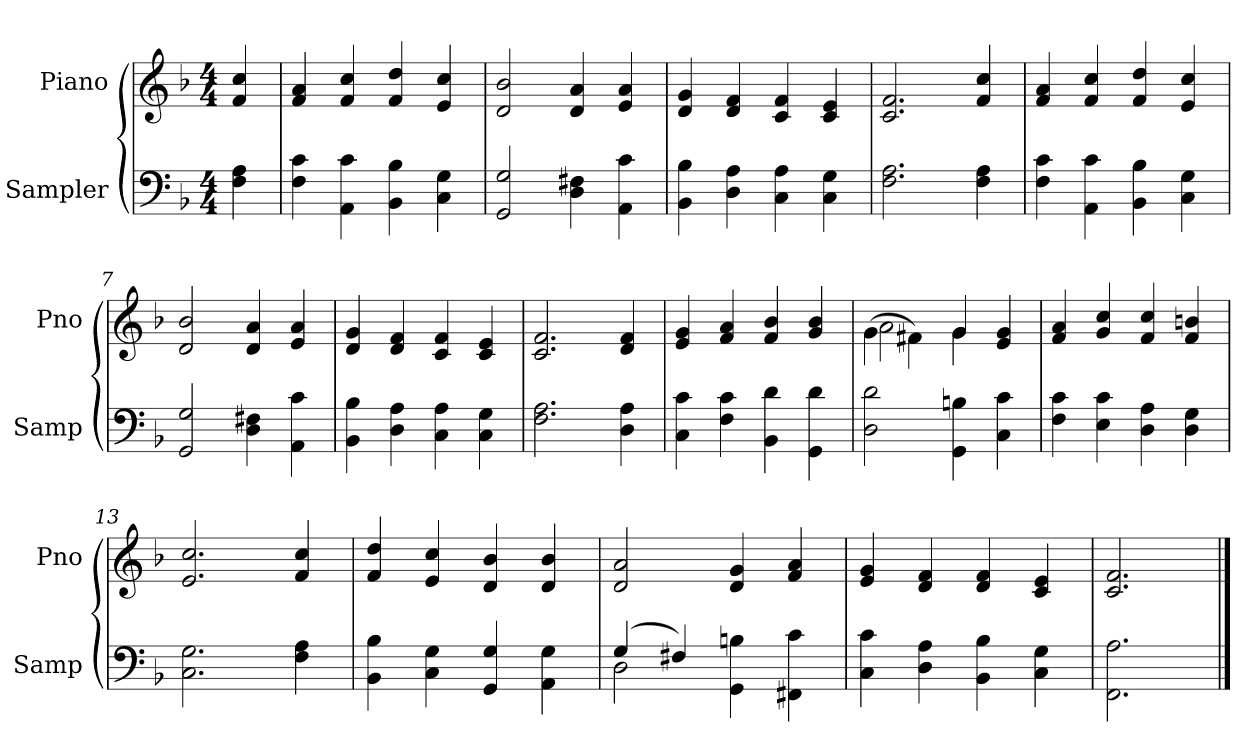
**kern	**kern
*part2	*part1
*staff2	*staff1
*I"Sampler	*I"Piano
*I'Samp	*I'Pno
*clefF4	*clefG2
*k[b-]	*k[b-]
*F:	*F:
*M4/4	*M4/4
=1	=1
4F 4A	4f 4cc
=2	=2
4F 4c	4f 4a
4AA 4c	4f 4cc
4BB- 4B-	4f 4dd
4C 4G	4e 4cc
=3	=3
2GG 2G	2d 2b-
4D 4F#X	4d 4a
4AA 4c	4e 4a
=4	=4
4BB- 4B-	4d 4g
4D 4A	4d 4f
4C 4A	4c 4f
4C 4G	4c 4e
=5	=5
2.F 2.A	2.c 2.f
4F 4A	4f 4cc
=6	=6
4F 4c	4f 4a
4AA 4c	4f 4cc
4BB- 4B-	4f 4dd
4C 4G	4e 4cc
=7	=7
2GG 2G	2d 2b-
4D 4F#X	4d 4a
4AA 4c	4e 4a
=8	=8
4BB- 4B-	4d 4g
4D 4A	4d 4f
4C 4A	4c 4f
4C 4G	4c 4e
=9	=9
2.F 2.A	2.c 2.f
4D 4A	4d 4f
=10	=10
4C 4c	4e 4g
4F 4c	4f 4a
4BB- 4d	4f 4b-
4GG 4d	4g 4b-
=11	=11
*	*^
2D 2d	(4g\	2a
.	4f#X\)	.
4GG 4Bn	4g/	4g
4C 4c	4e 4g	4ryy
*	*v	*v
=12	=12
4F 4c	4f 4a
4E 4c	4g 4cc
4D 4A	4f 4cc
4D 4G	4f 4bn
=13	=13
2.C 2.G	2.e 2.cc
4F 4A	4f 4cc
=14	=14
4BB- 4B-	4f 4dd
4C 4G	4e 4cc
4GG 4G	4d 4b-
4AA 4G	4d 4b-
=15	=15
*^	*
(4G/	2D	2d 2a
4F#X/)	.	.
4GG 4Bn	2ryy	4d 4g
4FF#X 4c	.	4f 4a
*v	*v	*
=16	=16
4C 4c	4e 4g
4D 4A	4d 4f
4BB- 4B-	4d 4f
4C 4G	4c 4e
=17	=17
2.FF\ 2.A\	2.c 2.f
==	==
*-	*-
